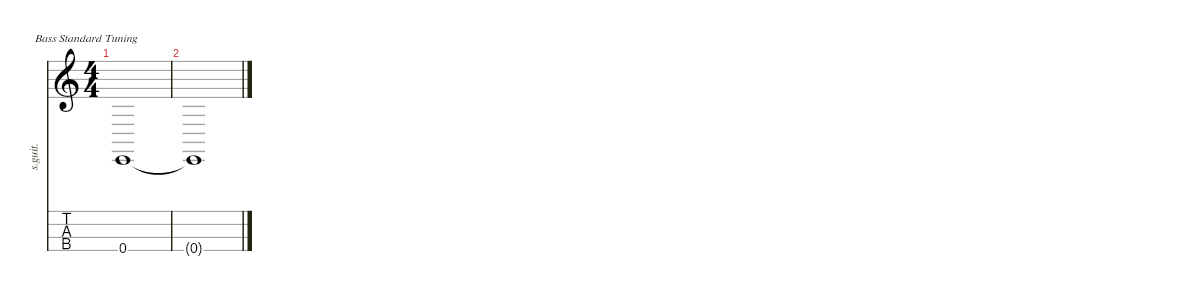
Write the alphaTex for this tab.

\defaultSystemsLayout 4
\hideDynamics
\bracketExtendMode nobrackets
\track ("Cliff Burton (Clean Bass)" "s.guit.") {instrument electricbassfinger}
\staff {score tabs}
\tuning (G2 D2 A1 E1)
\ts (4 4)
\tempo (118 hide)
\clef g2
\ks c
0.4{t}.1{lyrics (0 "") lyrics (1 "") lyrics (2 "") lyrics (3 "") lyrics (4 "") dy ff} |
0.4{t}.1{lyrics (0 "") lyrics (1 "") lyrics (2 "") lyrics (3 "") lyrics (4 "") dy f}
